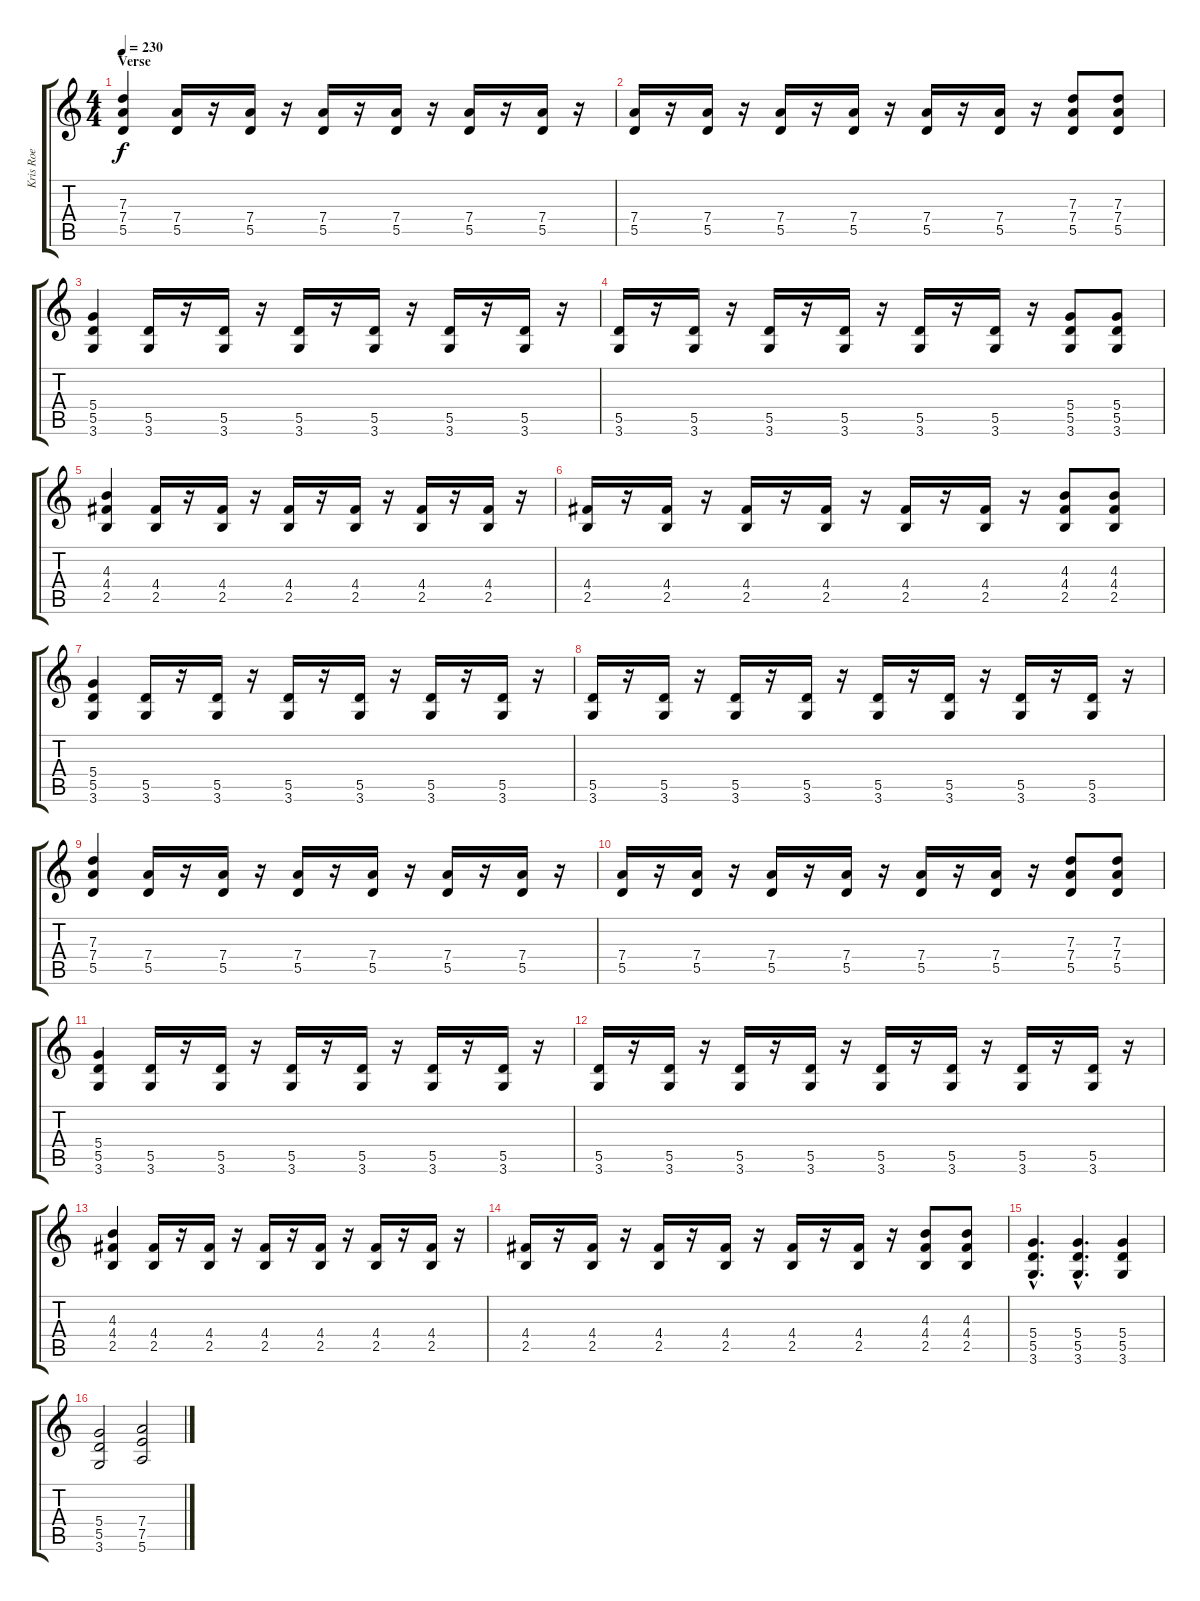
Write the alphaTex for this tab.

\track ("Kris Roe" "Kris Roe") {instrument distortionguitar}
\staff {score tabs}
\tuning (E4 B3 G3 D3 A2 E2) {hide}
\ts (4 4)
\section ("" "Verse")
\tempo 230
\clef g2
\ks c
(7.3 7.4 5.5).4{dy f} (7.4 5.5).16 r.16 (7.4 5.5).16 r.16 (7.4 5.5).16 r.16 (7.4 5.5).16 r.16 (7.4 5.5).16 r.16 (7.4 5.5).16 r.16 |
(7.4 5.5).16 r.16 (7.4 5.5).16 r.16 (7.4 5.5).16 r.16 (7.4 5.5).16 r.16 (7.4 5.5).16 r.16 (7.4 5.5).16 r.16 (7.3 7.4 5.5).8 (7.3 7.4 5.5).8 |
(5.4 5.5 3.6).4 (5.5 3.6).16 r.16 (5.5 3.6).16 r.16 (5.5 3.6).16 r.16 (5.5 3.6).16 r.16 (5.5 3.6).16 r.16 (5.5 3.6).16 r.16 |
(5.5 3.6).16 r.16 (5.5 3.6).16 r.16 (5.5 3.6).16 r.16 (5.5 3.6).16 r.16 (5.5 3.6).16 r.16 (5.5 3.6).16 r.16 (5.4 5.5 3.6).8 (5.4 5.5 3.6).8 |
(4.3 4.4 2.5).4 (4.4 2.5).16 r.16 (4.4 2.5).16 r.16 (4.4 2.5).16 r.16 (4.4 2.5).16 r.16 (4.4 2.5).16 r.16 (4.4 2.5).16 r.16 |
(4.4 2.5).16 r.16 (4.4 2.5).16 r.16 (4.4 2.5).16 r.16 (4.4 2.5).16 r.16 (4.4 2.5).16 r.16 (4.4 2.5).16 r.16 (4.3 4.4 2.5).8 (4.3 4.4 2.5).8 |
(5.4 5.5 3.6).4 (5.5 3.6).16 r.16 (5.5 3.6).16 r.16 (5.5 3.6).16 r.16 (5.5 3.6).16 r.16 (5.5 3.6).16 r.16 (5.5 3.6).16 r.16 |
(5.5 3.6).16 r.16 (5.5 3.6).16 r.16 (5.5 3.6).16 r.16 (5.5 3.6).16 r.16 (5.5 3.6).16 r.16 (5.5 3.6).16 r.16 (5.5 3.6).16 r.16 (5.5 3.6).16 r.16 |
(7.3 7.4 5.5).4 (7.4 5.5).16 r.16 (7.4 5.5).16 r.16 (7.4 5.5).16 r.16 (7.4 5.5).16 r.16 (7.4 5.5).16 r.16 (7.4 5.5).16 r.16 |
(7.4 5.5).16 r.16 (7.4 5.5).16 r.16 (7.4 5.5).16 r.16 (7.4 5.5).16 r.16 (7.4 5.5).16 r.16 (7.4 5.5).16 r.16 (7.3 7.4 5.5).8 (7.3 7.4 5.5).8 |
(5.4 5.5 3.6).4 (5.5 3.6).16 r.16 (5.5 3.6).16 r.16 (5.5 3.6).16 r.16 (5.5 3.6).16 r.16 (5.5 3.6).16 r.16 (5.5 3.6).16 r.16 |
(5.5 3.6).16 r.16 (5.5 3.6).16 r.16 (5.5 3.6).16 r.16 (5.5 3.6).16 r.16 (5.5 3.6).16 r.16 (5.5 3.6).16 r.16 (5.5 3.6).16 r.16 (5.5 3.6).16 r.16 |
(4.3 4.4 2.5).4 (4.4 2.5).16 r.16 (4.4 2.5).16 r.16 (4.4 2.5).16 r.16 (4.4 2.5).16 r.16 (4.4 2.5).16 r.16 (4.4 2.5).16 r.16 |
(4.4 2.5).16 r.16 (4.4 2.5).16 r.16 (4.4 2.5).16 r.16 (4.4 2.5).16 r.16 (4.4 2.5).16 r.16 (4.4 2.5).16 r.16 (4.3 4.4 2.5).8 (4.3 4.4 2.5).8 |
(5.4{hac} 5.5{hac} 3.6{hac}).4{d} (5.4{hac} 5.5{hac} 3.6{hac}).4{d} (5.4 5.5 3.6).4 |
(5.4 5.5 3.6).2 (7.4 7.5 5.6).2
